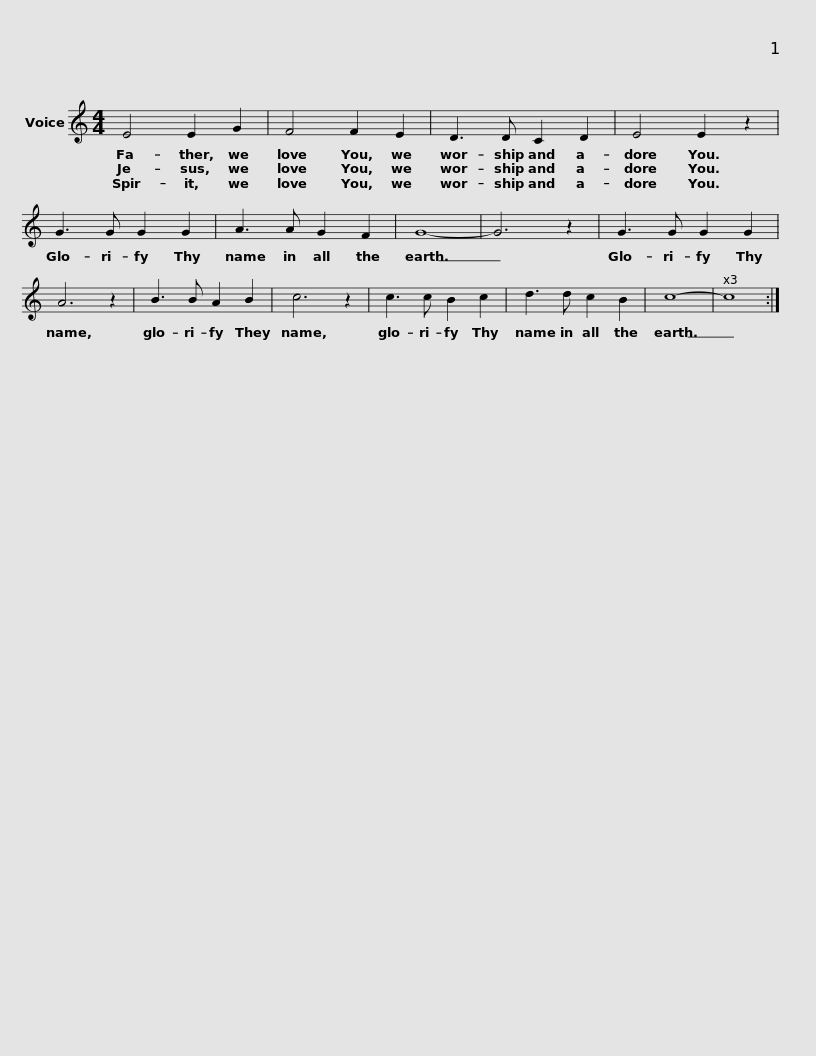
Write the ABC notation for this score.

X:1
L:1/8
M:4/4
I:linebreak $
K:C
V:1 treble
V:1
 E4 E2 G2 | F4 F2 E2 | D3 D C2 D2 | E4 E2 z2 | G3 G G2 G2 | %5
 A3 A G2 F2 |$ G8- | G6 z2 | G3 G G2 G2 | A6 z2 | %10
 B3 B A2 B2 | c6 z2 | c3 c B2 c2 | d3 d c2 B2 |$ c8- | %15
 c8 :| %16
